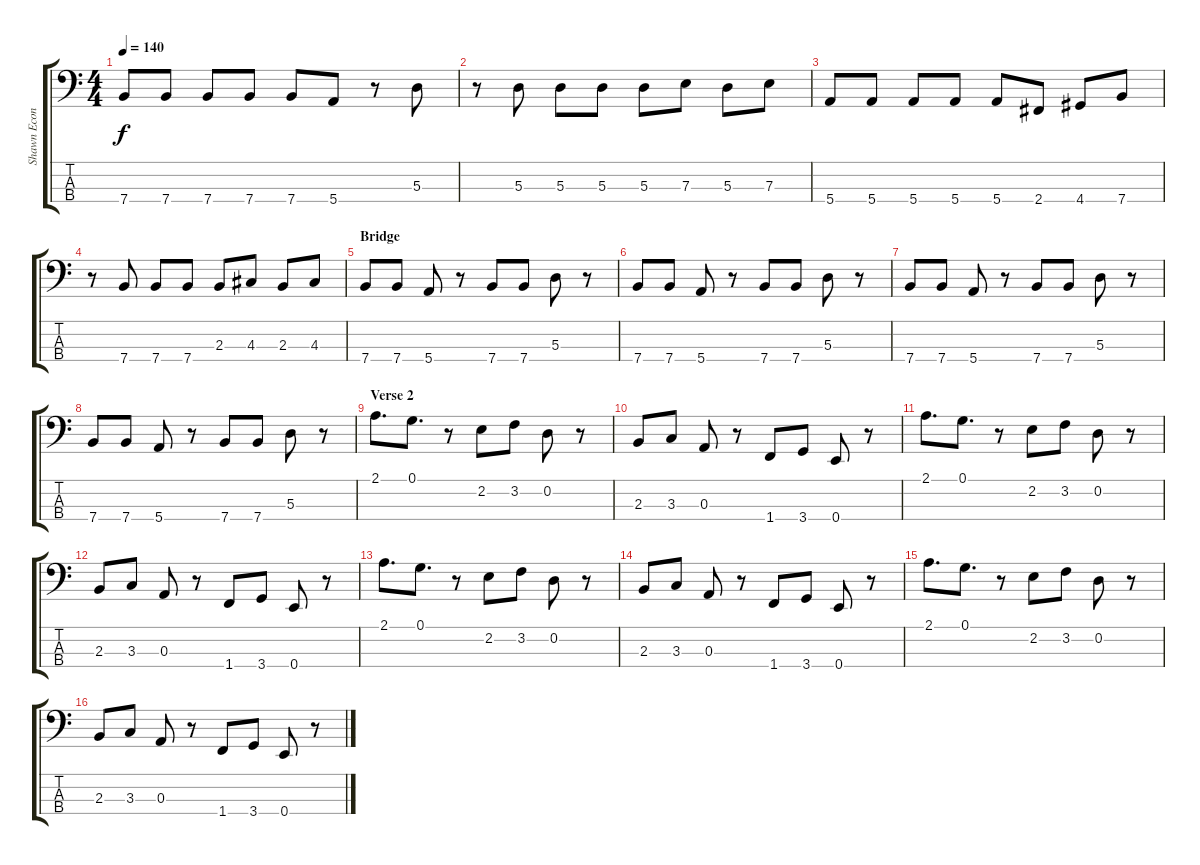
\track ("Shawn Economaki" "Shawn Econ") {instrument electricbasspick}
\staff {score tabs}
\tuning (G2 D2 A1 E1) {hide}
\ts (4 4)
\tempo 140
\clef f4
\ks c
7.4.8{dy f} 7.4.8 7.4.8 7.4.8 7.4.8 5.4.8 r.8 5.3.8 |
r.8 5.3.8 5.3.8 5.3.8 5.3.8 7.3.8 5.3.8 7.3.8 |
5.4.8 5.4.8 5.4.8 5.4.8 5.4.8 2.4.8 4.4.8 7.4.8 |
r.8 7.4.8 7.4.8 7.4.8 2.3.8 4.3.8 2.3.8 4.3.8 |
\section ("" "Bridge")
7.4.8 7.4.8 5.4.8 r.8 7.4.8 7.4.8 5.3.8 r.8 |
7.4.8 7.4.8 5.4.8 r.8 7.4.8 7.4.8 5.3.8 r.8 |
7.4.8 7.4.8 5.4.8 r.8 7.4.8 7.4.8 5.3.8 r.8 |
7.4.8 7.4.8 5.4.8 r.8 7.4.8 7.4.8 5.3.8 r.8 |
\section ("" "Verse 2")
2.1.8{d} 0.1.8{d} r.8 2.2.8 3.2.8 0.2.8 r.8 |
2.3.8 3.3.8 0.3.8 r.8 1.4.8 3.4.8 0.4.8 r.8 |
2.1.8{d} 0.1.8{d} r.8 2.2.8 3.2.8 0.2.8 r.8 |
2.3.8 3.3.8 0.3.8 r.8 1.4.8 3.4.8 0.4.8 r.8 |
2.1.8{d} 0.1.8{d} r.8 2.2.8 3.2.8 0.2.8 r.8 |
2.3.8 3.3.8 0.3.8 r.8 1.4.8 3.4.8 0.4.8 r.8 |
2.1.8{d} 0.1.8{d} r.8 2.2.8 3.2.8 0.2.8 r.8 |
2.3.8 3.3.8 0.3.8 r.8 1.4.8 3.4.8 0.4.8 r.8
